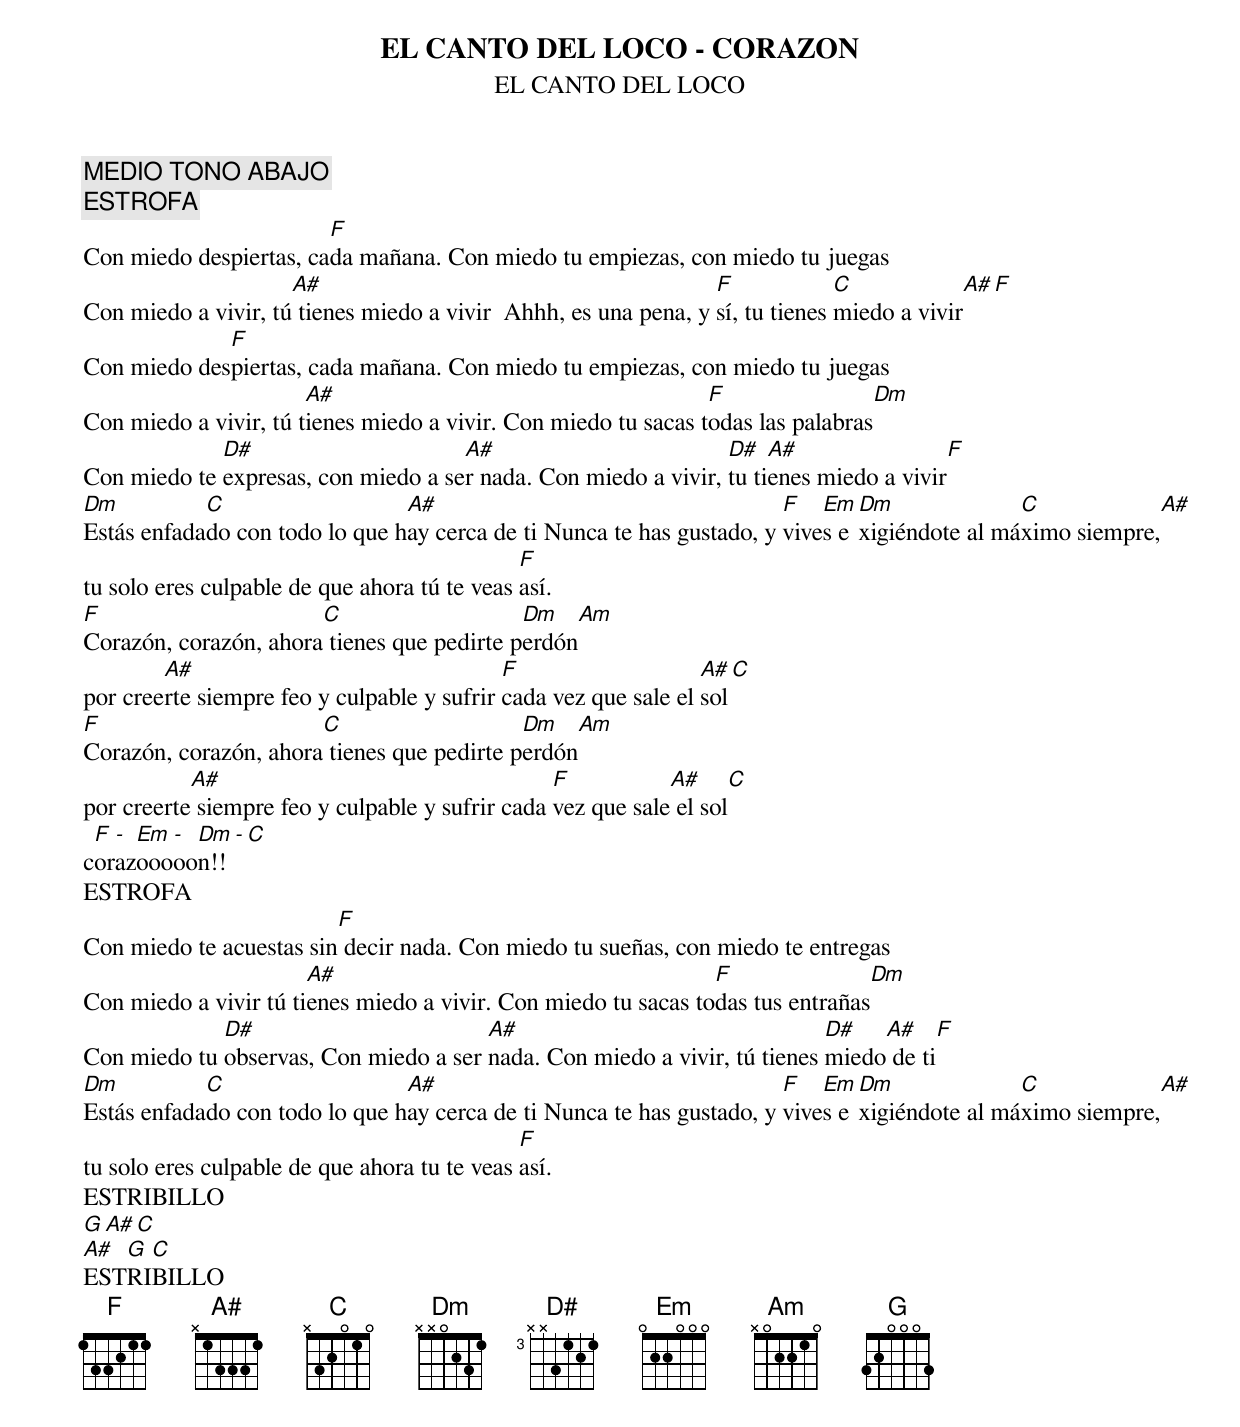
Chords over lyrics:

EL CANTO DEL LOCO - CORAZON
EL CANTO DEL LOCO
MEDIO TONO ABAJO
ESTROFA
                        F
Con miedo despiertas, cada mañana. Con miedo tu empiezas, con miedo tu juegas
                     A#                                          F             C                 A#                      F
Con miedo a vivir, tú tienes miedo a vivir  Ahhh, es una pena, y sí, tu tienes miedo a vivir
             F
Con miedo despiertas, cada mañana. Con miedo tu empiezas, con miedo tu juegas
                       A#                                       F                                Dm
Con miedo a vivir, tú tienes miedo a vivir. Con miedo tu sacas todas las palabras
             D#                      A#                         D#   A#                F
Con miedo te expresas, con miedo a ser nada. Con miedo a vivir, tu tienes miedo a vivir
Dm          C                   A#                                     F   Em Dm              C                 A#
Estás enfadado con todo lo que hay cerca de ti Nunca te has gustado, y vives exigiéndote al máximo siempre,
                                              F
tu solo eres culpable de que ahora tú te veas así.
F                      C                    Dm                              Am
Corazón, corazón, ahora tienes que pedirte perdón
        A#                                  F                    A#                                        C
por creerte siempre feo y culpable y sufrir cada vez que sale el sol
F                      C                    Dm                              Am
Corazón, corazón, ahora tienes que pedirte perdón
           A#                                    F           A#                                            C
por creerte siempre feo y culpable y sufrir cada vez que sale el sol
 F - Em - Dm - C
corazooooon!!
ESTROFA
                         F
Con miedo te acuestas sin decir nada. Con miedo tu sueñas, con miedo te entregas
                       A#                                       F                                Dm
Con miedo a vivir tú tienes miedo a vivir. Con miedo tu sacas todas tus entrañas
             D#                        A#                                 D#   A#               F
Con miedo tu observas, Con miedo a ser nada. Con miedo a vivir, tú tienes miedo de ti
Dm          C                   A#                                     F   Em Dm              C                 A#
Estás enfadado con todo lo que hay cerca de ti Nunca te has gustado, y vives exigiéndote al máximo siempre,
                                              F
tu solo eres culpable de que ahora tu te veas así.
ESTRIBILLO
G A# C
A# G C
ESTRIBILLO
